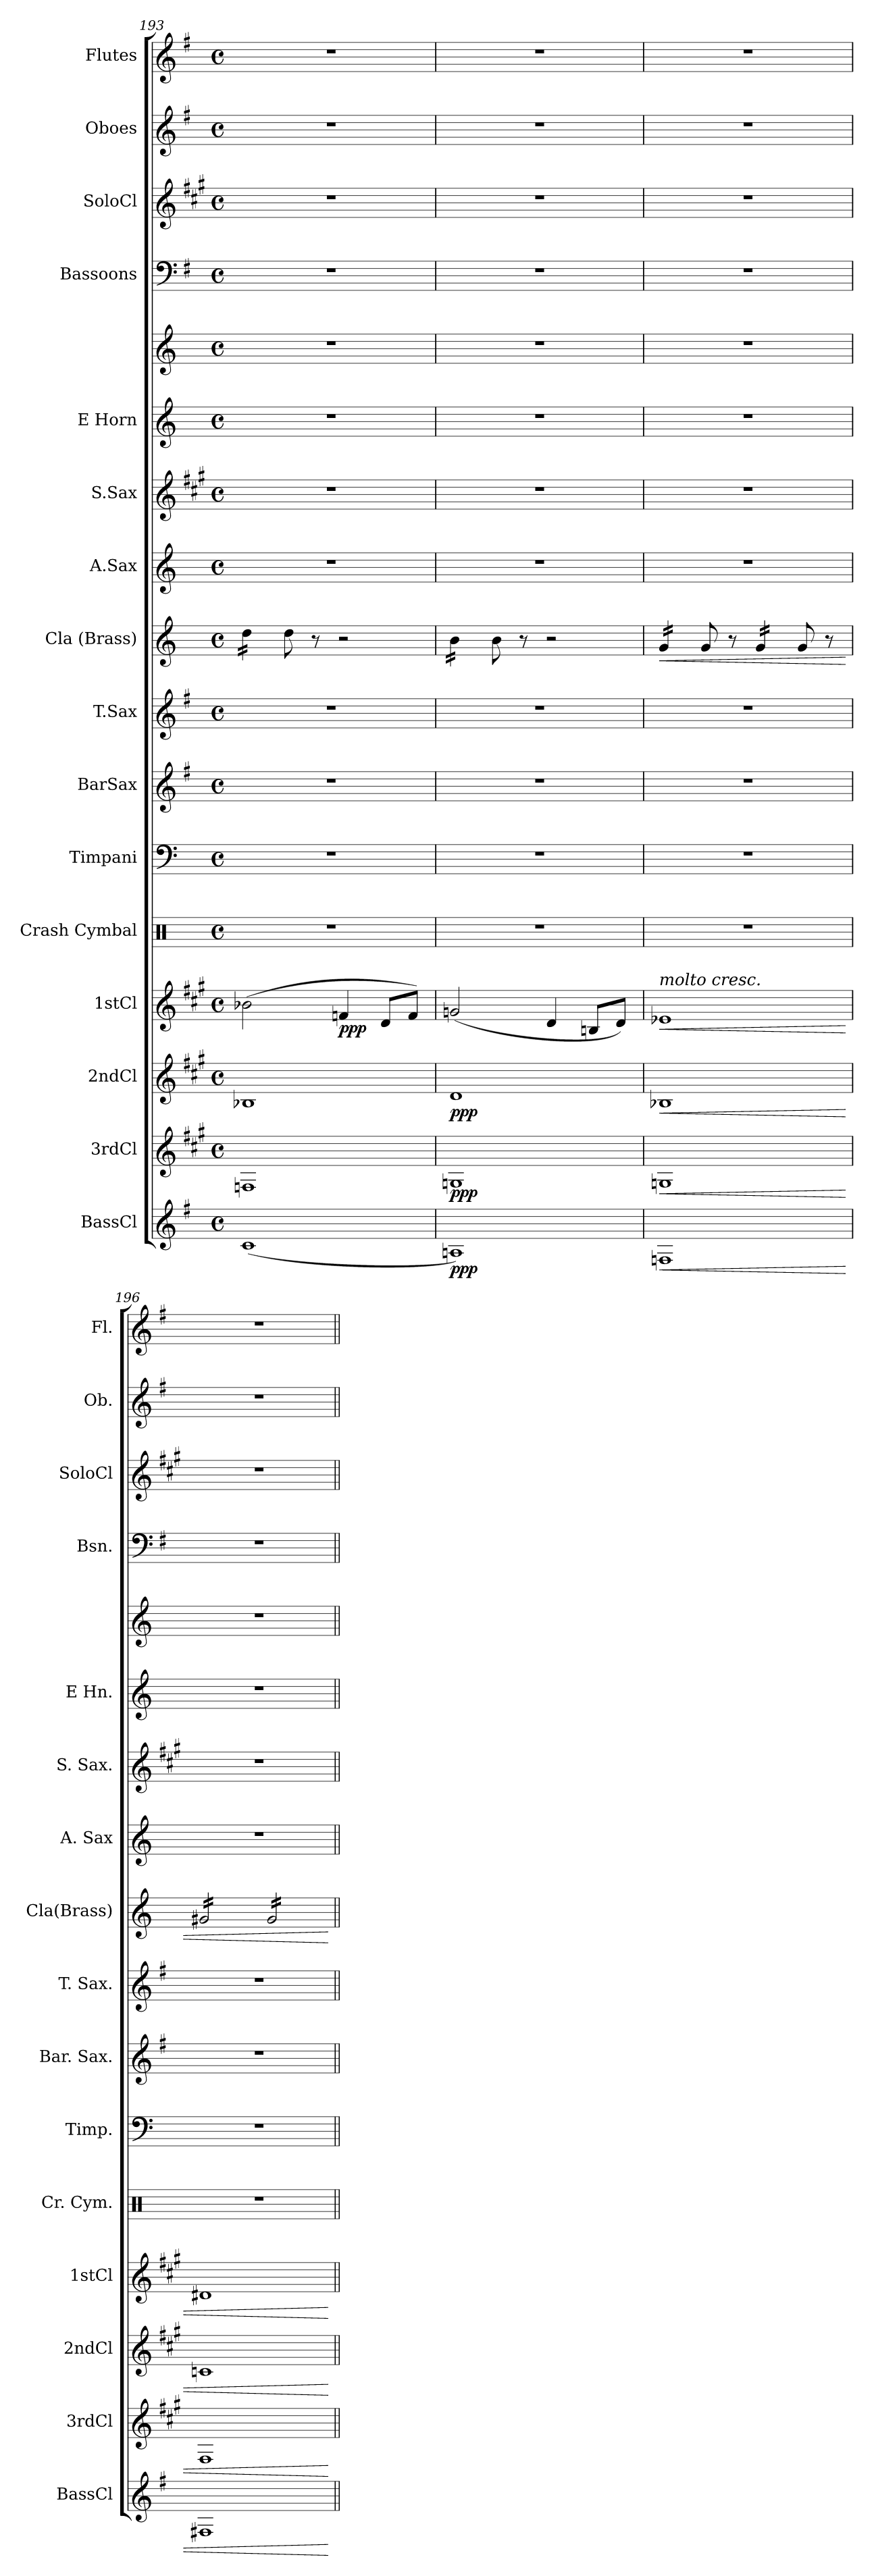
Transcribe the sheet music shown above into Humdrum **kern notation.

**kern	**dynam	**kern	**dynam	**kern	**dynam	**kern	**dynam	**kern	**kern	**kern	**kern	**kern	**dynam	**kern	**kern	**kern	**kern	**kern	**kern	**kern	**kern
*part16	*part16	*part15	*part15	*part14	*part14	*part13	*part13	*part12	*part11	*part10	*part9	*part8	*part8	*part7	*part6	*part5	*part5	*part4	*part3	*part2	*part1
*staff17	*staff17	*staff16	*staff16	*staff15	*staff15	*staff14	*staff14	*staff13	*staff12	*staff11	*staff10	*staff9	*staff9	*staff8	*staff7	*staff6	*staff5	*staff4	*staff3	*staff2	*staff1
*I"BassCl	*	*I"3rdCl	*	*I"2ndCl	*	*I"1stCl	*	*I"Crash Cymbal	*I"Timpani	*I"BarSax	*I"T.Sax	*I"Cla (Brass)	*	*I"A.Sax	*I"S.Sax	*I"E Horn	*	*I"Bassoons	*I"SoloCl	*I"Oboes	*I"Flutes
*I'BassCl	*	*I'3rdCl	*	*I'2ndCl	*	*I'1stCl	*	*I'Cr. Cym.	*I'Timp.	*I'Bar. Sax.	*I'T. Sax.	*I'Cla(Brass)	*	*I'A. Sax	*I'S. Sax.	*I'E Hn.	*	*I'Bsn.	*I'SoloCl	*I'Ob.	*I'Fl.
*clefG2	*	*clefG2	*	*clefG2	*	*clefG2	*	*clefX	*clefF4	*clefG2	*clefG2	*clefG2	*	*clefG2	*clefG2	*clefG2	*clefG2	*clefF4	*clefG2	*clefG2	*clefG2
*ITrd8c14	*	*ITrd1c2	*	*ITrd1c2	*	*ITrd1c2	*	*	*	*ITrd12c21	*ITrd8c14	*ITrd1c2	*	*ITrd5c9	*ITrd1c2	*ITrd5c8	*ITrd5c8	*	*ITrd1c2	*	*
*k[f#]	*	*k[f#]	*	*k[f#]	*	*k[f#]	*	*k[]	*k[]	*k[f#]	*k[f#]	*k[b-e-]	*	*k[b-e-a-]	*k[f#]	*k[f#c#g#d#]	*k[f#c#g#d#]	*k[f#]	*k[f#]	*k[f#]	*k[f#]
*M4/4	*	*M4/4	*	*M4/4	*	*M4/4	*	*M4/4	*M4/4	*M4/4	*M4/4	*M4/4	*	*M4/4	*M4/4	*M4/4	*M4/4	*M4/4	*M4/4	*M4/4	*M4/4
*met(c)	*	*met(c)	*	*met(c)	*	*met(c)	*	*met(c)	*met(c)	*met(c)	*met(c)	*met(c)	*	*met(c)	*met(c)	*met(c)	*met(c)	*met(c)	*met(c)	*met(c)	*met(c)
=193	=193	=193	=193	=193	=193	=193	=193	=193	=193	=193	=193	=193	=193	=193	=193	=193	=193	=193	=193	=193	=193
*	*	*	*	*	*	*	*	*	*	*	*	*tremolo	*	*	*	*	*	*	*	*	*
(<1C	.	1E-X	.	1A-X	.	(>2a-X\	.	1r	1r	1r	1r	16cc\LL	.	1r	1r	1r	1r	1r	1r	1r	1r
.	.	.	.	.	.	.	.	.	.	.	.	16cc\	.	.	.	.	.	.	.	.	.
.	.	.	.	.	.	.	.	.	.	.	.	16cc\	.	.	.	.	.	.	.	.	.
.	.	.	.	.	.	.	.	.	.	.	.	16cc\JJ	.	.	.	.	.	.	.	.	.
*	*	*	*	*	*	*	*	*	*	*	*	*Xtremolo	*	*	*	*	*	*	*	*	*
.	.	.	.	.	.	.	.	.	.	.	.	8cc\	.	.	.	.	.	.	.	.	.
.	.	.	.	.	.	.	.	.	.	.	.	8r	.	.	.	.	.	.	.	.	.
!	!	!	!	!	!	!	!LO:DY:b	!	!	!	!	!	!	!	!	!	!	!	!	!	!
.	.	.	.	.	.	4e-X/	ppp	.	.	.	.	2r	.	.	.	.	.	.	.	.	.
.	.	.	.	.	.	8c/L	.	.	.	.	.	.	.	.	.	.	.	.	.	.	.
.	.	.	.	.	.	8e-/J)	.	.	.	.	.	.	.	.	.	.	.	.	.	.	.
=194	=194	=194	=194	=194	=194	=194	=194	=194	=194	=194	=194	=194	=194	=194	=194	=194	=194	=194	=194	=194	=194
!	!LO:DY:b	!	!LO:DY:b	!	!LO:DY:b	!	!	!	!	!	!	!	!	!	!	!	!	!	!	!	!
*	*	*	*	*	*	*	*	*	*	*	*	*tremolo	*	*	*	*	*	*	*	*	*
1AAn)	ppp	1Fn	ppp	1c	ppp	(<2fn/	.	1r	1r	1r	1r	16a\LL	.	1r	1r	1r	1r	1r	1r	1r	1r
.	.	.	.	.	.	.	.	.	.	.	.	16a\	.	.	.	.	.	.	.	.	.
.	.	.	.	.	.	.	.	.	.	.	.	16a\	.	.	.	.	.	.	.	.	.
.	.	.	.	.	.	.	.	.	.	.	.	16a\JJ	.	.	.	.	.	.	.	.	.
*	*	*	*	*	*	*	*	*	*	*	*	*Xtremolo	*	*	*	*	*	*	*	*	*
.	.	.	.	.	.	.	.	.	.	.	.	8a\	.	.	.	.	.	.	.	.	.
.	.	.	.	.	.	.	.	.	.	.	.	8r	.	.	.	.	.	.	.	.	.
.	.	.	.	.	.	4c/	.	.	.	.	.	2r	.	.	.	.	.	.	.	.	.
.	.	.	.	.	.	8An/L	.	.	.	.	.	.	.	.	.	.	.	.	.	.	.
.	.	.	.	.	.	8c/J)	.	.	.	.	.	.	.	.	.	.	.	.	.	.	.
=195	=195	=195	=195	=195	=195	=195	=195	=195	=195	=195	=195	=195	=195	=195	=195	=195	=195	=195	=195	=195	=195
!	!	!	!	!	!	!LO:TX:a:i:t=molto cresc.	!	!	!	!	!	!	!	!	!	!	!	!	!	!	!
!	!LO:HP:b	!	!LO:HP:b	!	!LO:HP:b	!	!LO:HP:b	!	!	!	!	!	!LO:HP:b	!	!	!	!	!	!	!	!
*	*	*	*	*	*	*	*	*	*	*	*	*tremolo	*	*	*	*	*	*	*	*	*
1FFn	<	1Fn	<	1A-X	<	1d-X	<	1r	1r	1r	1r	16f/LL	<	1r	1r	1r	1r	1r	1r	1r	1r
.	.	.	.	.	.	.	.	.	.	.	.	16f/	.	.	.	.	.	.	.	.	.
.	.	.	.	.	.	.	.	.	.	.	.	16f/	.	.	.	.	.	.	.	.	.
.	.	.	.	.	.	.	.	.	.	.	.	16f/JJ	.	.	.	.	.	.	.	.	.
*	*	*	*	*	*	*	*	*	*	*	*	*Xtremolo	*	*	*	*	*	*	*	*	*
.	.	.	.	.	.	.	.	.	.	.	.	8f/	.	.	.	.	.	.	.	.	.
.	.	.	.	.	.	.	.	.	.	.	.	8r	.	.	.	.	.	.	.	.	.
*	*	*	*	*	*	*	*	*	*	*	*	*tremolo	*	*	*	*	*	*	*	*	*
.	.	.	.	.	.	.	.	.	.	.	.	16f/LL	.	.	.	.	.	.	.	.	.
.	.	.	.	.	.	.	.	.	.	.	.	16f/	.	.	.	.	.	.	.	.	.
.	.	.	.	.	.	.	.	.	.	.	.	16f/	.	.	.	.	.	.	.	.	.
.	.	.	.	.	.	.	.	.	.	.	.	16f/JJ	.	.	.	.	.	.	.	.	.
*	*	*	*	*	*	*	*	*	*	*	*	*Xtremolo	*	*	*	*	*	*	*	*	*
.	.	.	.	.	.	.	.	.	.	.	.	8f/	.	.	.	.	.	.	.	.	.
.	.	.	.	.	.	.	.	.	.	.	.	8r	.	.	.	.	.	.	.	.	.
=196	=196	=196	=196	=196	=196	=196	=196	=196	=196	=196	=196	=196	=196	=196	=196	=196	=196	=196	=196	=196	=196
*	*	*	*	*	*	*	*	*	*	*	*	*tremolo	*	*	*	*	*	*	*	*	*
1FF#X	.	1E	.	1B-X	.	1c#X	.	1r	1r	1r	1r	16f#X/LL	.	1r	1r	1r	1r	1r	1r	1r	1r
.	.	.	.	.	.	.	.	.	.	.	.	16f#X/	.	.	.	.	.	.	.	.	.
.	.	.	.	.	.	.	.	.	.	.	.	16f#X/	.	.	.	.	.	.	.	.	.
.	.	.	.	.	.	.	.	.	.	.	.	16f#X/	.	.	.	.	.	.	.	.	.
.	.	.	.	.	.	.	.	.	.	.	.	16f#X/	.	.	.	.	.	.	.	.	.
.	.	.	.	.	.	.	.	.	.	.	.	16f#X/	.	.	.	.	.	.	.	.	.
.	.	.	.	.	.	.	.	.	.	.	.	16f#X/	.	.	.	.	.	.	.	.	.
.	.	.	.	.	.	.	.	.	.	.	.	16f#X/JJ	.	.	.	.	.	.	.	.	.
.	.	.	.	.	.	.	.	.	.	.	.	16f#/LL	.	.	.	.	.	.	.	.	.
.	.	.	.	.	.	.	.	.	.	.	.	16f#/	.	.	.	.	.	.	.	.	.
.	.	.	.	.	.	.	.	.	.	.	.	16f#/	.	.	.	.	.	.	.	.	.
.	.	.	.	.	.	.	.	.	.	.	.	16f#/	.	.	.	.	.	.	.	.	.
.	.	.	.	.	.	.	.	.	.	.	.	16f#/	.	.	.	.	.	.	.	.	.
.	.	.	.	.	.	.	.	.	.	.	.	16f#/	.	.	.	.	.	.	.	.	.
.	.	.	.	.	.	.	.	.	.	.	.	16f#/	.	.	.	.	.	.	.	.	.
.	.	.	.	.	.	.	.	.	.	.	.	16f#/JJ	.	.	.	.	.	.	.	.	.
*	*	*	*	*	*	*	*	*	*	*	*	*Xtremolo	*	*	*	*	*	*	*	*	*
.	[	.	[	.	[	.	[	.	.	.	.	.	[	.	.	.	.	.	.	.	.
=||	=||	=||	=||	=||	=||	=||	=||	=||	=||	=||	=||	=||	=||	=||	=||	=||	=||	=||	=||	=||	=||
*-	*-	*-	*-	*-	*-	*-	*-	*-	*-	*-	*-	*-	*-	*-	*-	*-	*-	*-	*-	*-	*-
